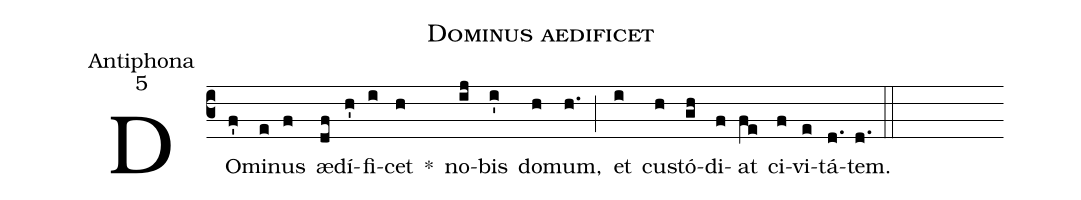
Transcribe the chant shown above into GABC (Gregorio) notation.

name:Dominus aedificet;
office-part:Antiphona;
mode:5;
%%
(c3) DO(f')mi(e)nus(f) æ(df)dí(h')fi(i)cet(h) *() no(ij)bis(i') do(h)mum,(h.) (;) et(i) cu(h)stó(gh)di(f)at(fe) ci(f)vi(e)tá(d.)tem.(d.) (::)
